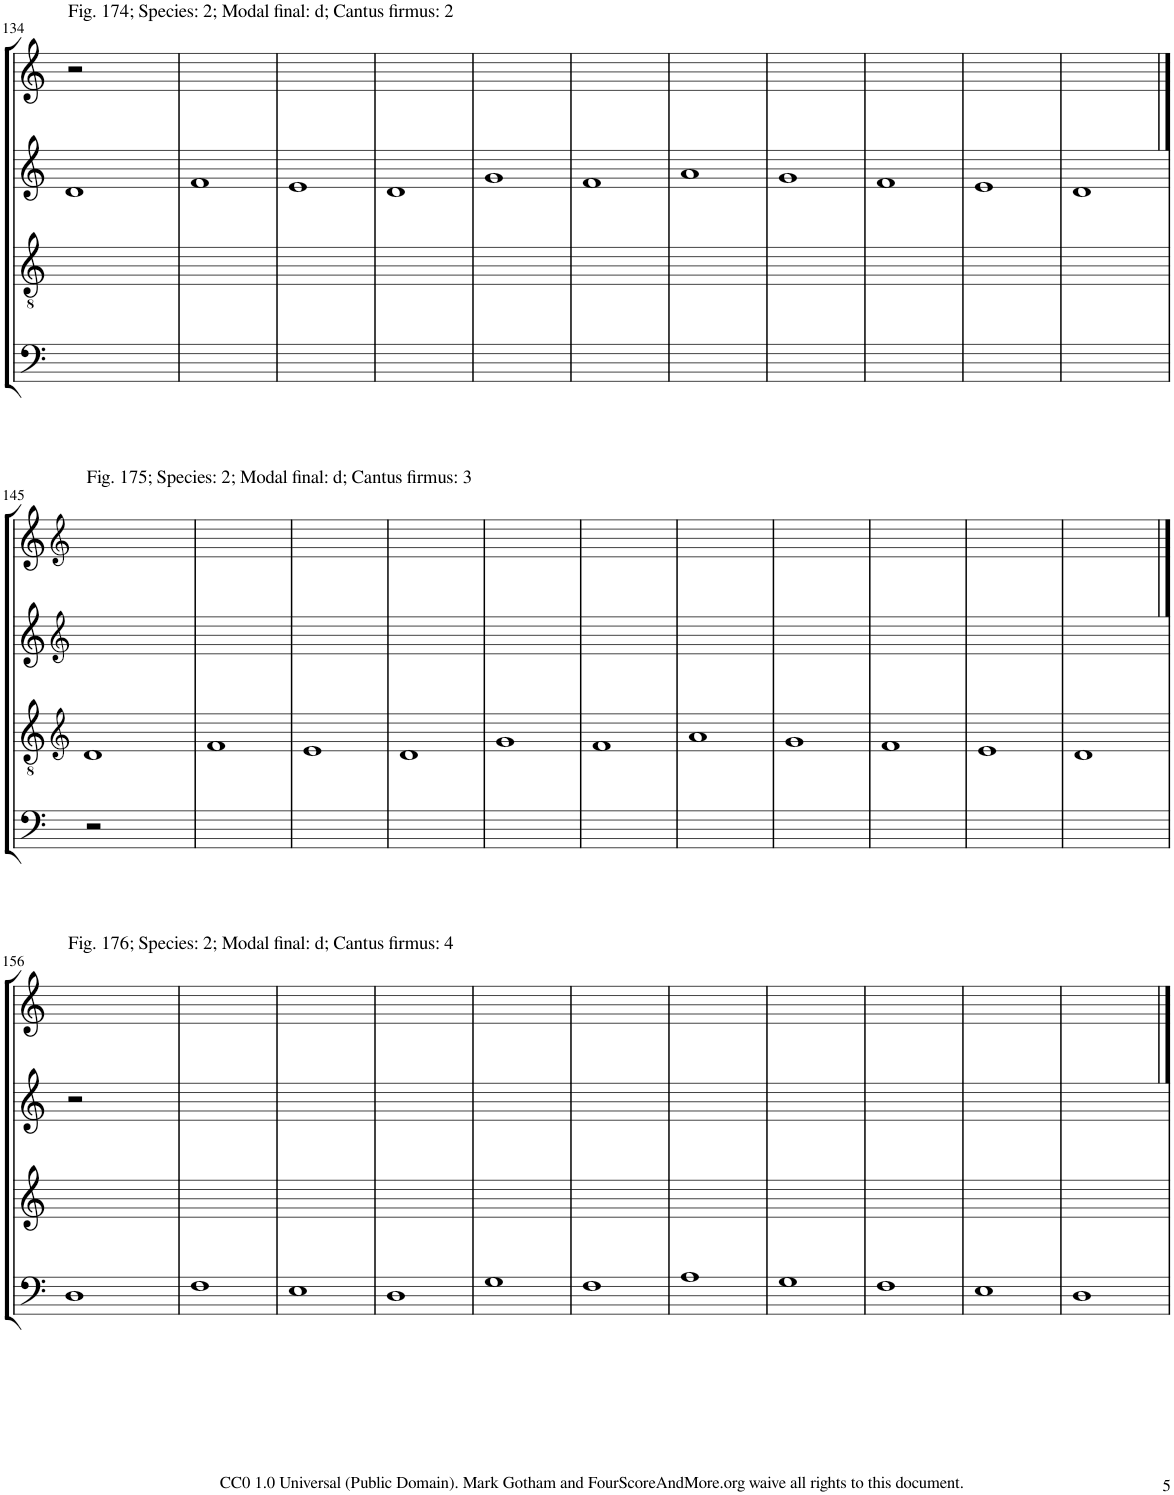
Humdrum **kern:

**kern	**kern	**kern	**kern
*part4	*part3	*part2	*part1
*staff4	*staff3	*staff2	*staff1
*I"Piano	*I"Piano	*I"Piano	*I"Piano
*I'Pno	*I'Pno	*I'Pno	*I'Pno
!!LO:PB:g=z
*clefF4	*clefGv2	*clefG2	*clefG2
*k[]	*k[]	*k[]	*k[]
*M4/4	*M4/4	*M4/4	*M4/4
=134	=134	=134	=134
!	!	!	!LO:TX:a:t=Fig. 174; Species&colon; 2; Modal final&colon; d; Cantus firmus&colon; 2
1ryy	1ryy	1d	2r
.	.	.	2ryy
=135	=135	=135	=135
1ryy	1ryy	1f	1ryy
=136	=136	=136	=136
1ryy	1ryy	1e	1ryy
=137	=137	=137	=137
1ryy	1ryy	1d	1ryy
=138	=138	=138	=138
1ryy	1ryy	1g	1ryy
=139	=139	=139	=139
1ryy	1ryy	1f	1ryy
=140	=140	=140	=140
1ryy	1ryy	1a	1ryy
=141	=141	=141	=141
1ryy	1ryy	1g	1ryy
=142	=142	=142	=142
1ryy	1ryy	1f	1ryy
=143	=143	=143	=143
1ryy	1ryy	1e	1ryy
=144	=144	=144	=144
1ryy	1ryy	1d	1ryy
!!LO:LB:g=z
==145	==145	==145	==145
*	*clefG2	*clefG2	*clefG2
!	!	!	!LO:TX:a:t=Fig. 175; Species&colon; 2; Modal final&colon; d; Cantus firmus&colon; 3
2r	1d	1ryy	1ryy
2ryy	.	.	.
=146	=146	=146	=146
1ryy	1f	1ryy	1ryy
=147	=147	=147	=147
1ryy	1e	1ryy	1ryy
=148	=148	=148	=148
1ryy	1d	1ryy	1ryy
=149	=149	=149	=149
1ryy	1g	1ryy	1ryy
=150	=150	=150	=150
1ryy	1f	1ryy	1ryy
=151	=151	=151	=151
1ryy	1a	1ryy	1ryy
=152	=152	=152	=152
1ryy	1g	1ryy	1ryy
=153	=153	=153	=153
1ryy	1f	1ryy	1ryy
=154	=154	=154	=154
1ryy	1e	1ryy	1ryy
=155	=155	=155	=155
1ryy	1d	1ryy	1ryy
!!LO:LB:g=z
==156	==156	==156	==156
!	!	!	!LO:TX:a:t=Fig. 176; Species&colon; 2; Modal final&colon; d; Cantus firmus&colon; 4
1D	1ryy	2r	1ryy
.	.	2ryy	.
=157	=157	=157	=157
1F	1ryy	1ryy	1ryy
=158	=158	=158	=158
1E	1ryy	1ryy	1ryy
=159	=159	=159	=159
1D	1ryy	1ryy	1ryy
=160	=160	=160	=160
1G	1ryy	1ryy	1ryy
=161	=161	=161	=161
1F	1ryy	1ryy	1ryy
=162	=162	=162	=162
1A	1ryy	1ryy	1ryy
=163	=163	=163	=163
1G	1ryy	1ryy	1ryy
=164	=164	=164	=164
1F	1ryy	1ryy	1ryy
=165	=165	=165	=165
1E	1ryy	1ryy	1ryy
=166	=166	=166	=166
1D	1ryy	1ryy	1ryy
==	==	==	==
*-	*-	*-	*-
